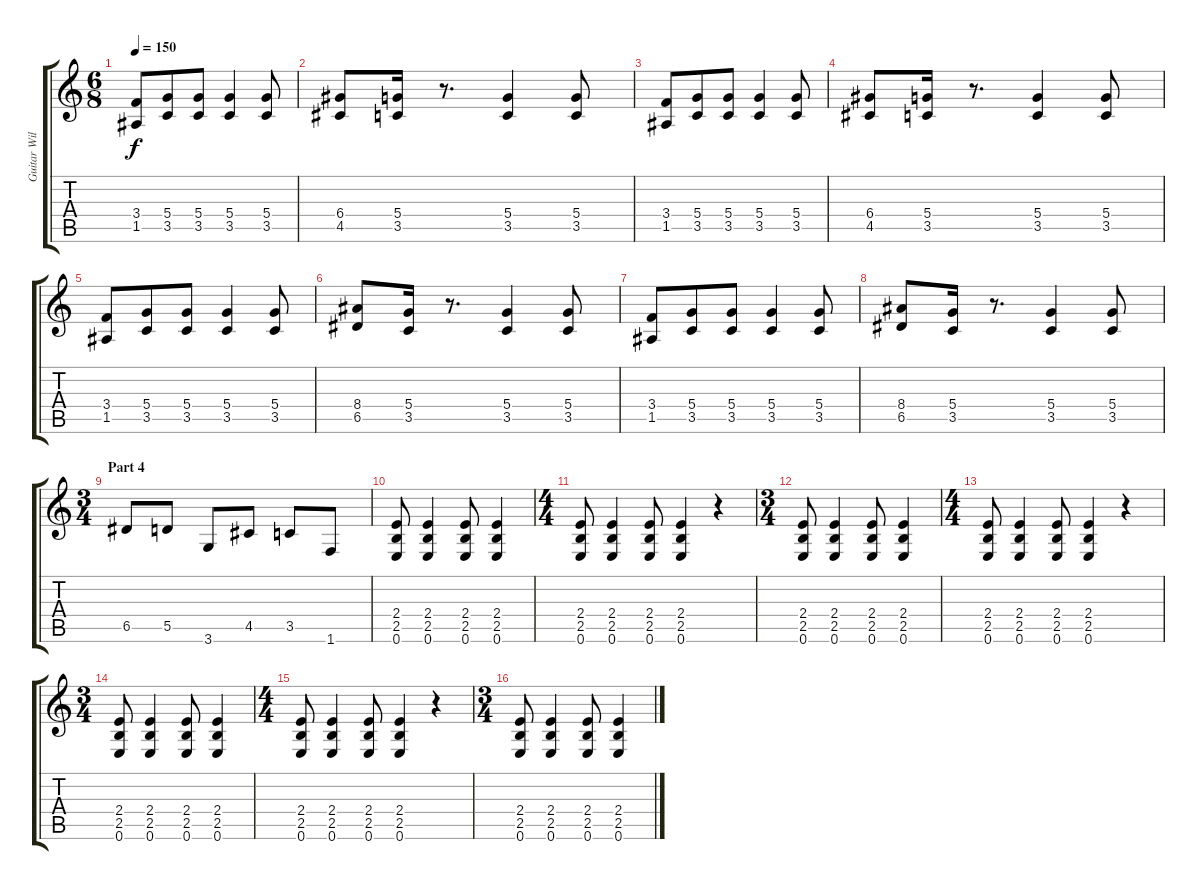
\track ("Guitar Willem" "Guitar Wil") {instrument distortionguitar}
\staff {score tabs}
\tuning (E4 B3 G3 D3 A2 E2) {hide}
\ts (6 8)
\tempo 150
\clef g2
\ks c
(3.4 1.5).8{dy f} (5.4 3.5).8 (5.4 3.5).8 (5.4 3.5).4 (5.4 3.5).8 |
(6.4 4.5).8 (5.4 3.5).16 r.8{d} (5.4 3.5).4 (5.4 3.5).8 |
(3.4 1.5).8 (5.4 3.5).8 (5.4 3.5).8 (5.4 3.5).4 (5.4 3.5).8 |
(6.4 4.5).8 (5.4 3.5).16 r.8{d} (5.4 3.5).4 (5.4 3.5).8 |
(3.4 1.5).8 (5.4 3.5).8 (5.4 3.5).8 (5.4 3.5).4 (5.4 3.5).8 |
(8.4 6.5).8 (5.4 3.5).16 r.8{d} (5.4 3.5).4 (5.4 3.5).8 |
(3.4 1.5).8 (5.4 3.5).8 (5.4 3.5).8 (5.4 3.5).4 (5.4 3.5).8 |
(8.4 6.5).8 (5.4 3.5).16 r.8{d} (5.4 3.5).4 (5.4 3.5).8 |
\ts (3 4)
\section ("" "Part 4")
6.5.8 5.5.8 3.6.8 4.5.8 3.5.8 1.6.8 |
(2.4 2.5 0.6).8 (2.4 2.5 0.6).4 (2.4 2.5 0.6).8 (2.4 2.5 0.6).4 |
\ts (4 4)
(2.4 2.5 0.6).8 (2.4 2.5 0.6).4 (2.4 2.5 0.6).8 (2.4 2.5 0.6).4 r.4 |
\ts (3 4)
(2.4 2.5 0.6).8 (2.4 2.5 0.6).4 (2.4 2.5 0.6).8 (2.4 2.5 0.6).4 |
\ts (4 4)
(2.4 2.5 0.6).8 (2.4 2.5 0.6).4 (2.4 2.5 0.6).8 (2.4 2.5 0.6).4 r.4 |
\ts (3 4)
(2.4 2.5 0.6).8 (2.4 2.5 0.6).4 (2.4 2.5 0.6).8 (2.4 2.5 0.6).4 |
\ts (4 4)
(2.4 2.5 0.6).8 (2.4 2.5 0.6).4 (2.4 2.5 0.6).8 (2.4 2.5 0.6).4 r.4 |
\ts (3 4)
(2.4 2.5 0.6).8 (2.4 2.5 0.6).4 (2.4 2.5 0.6).8 (2.4 2.5 0.6).4
